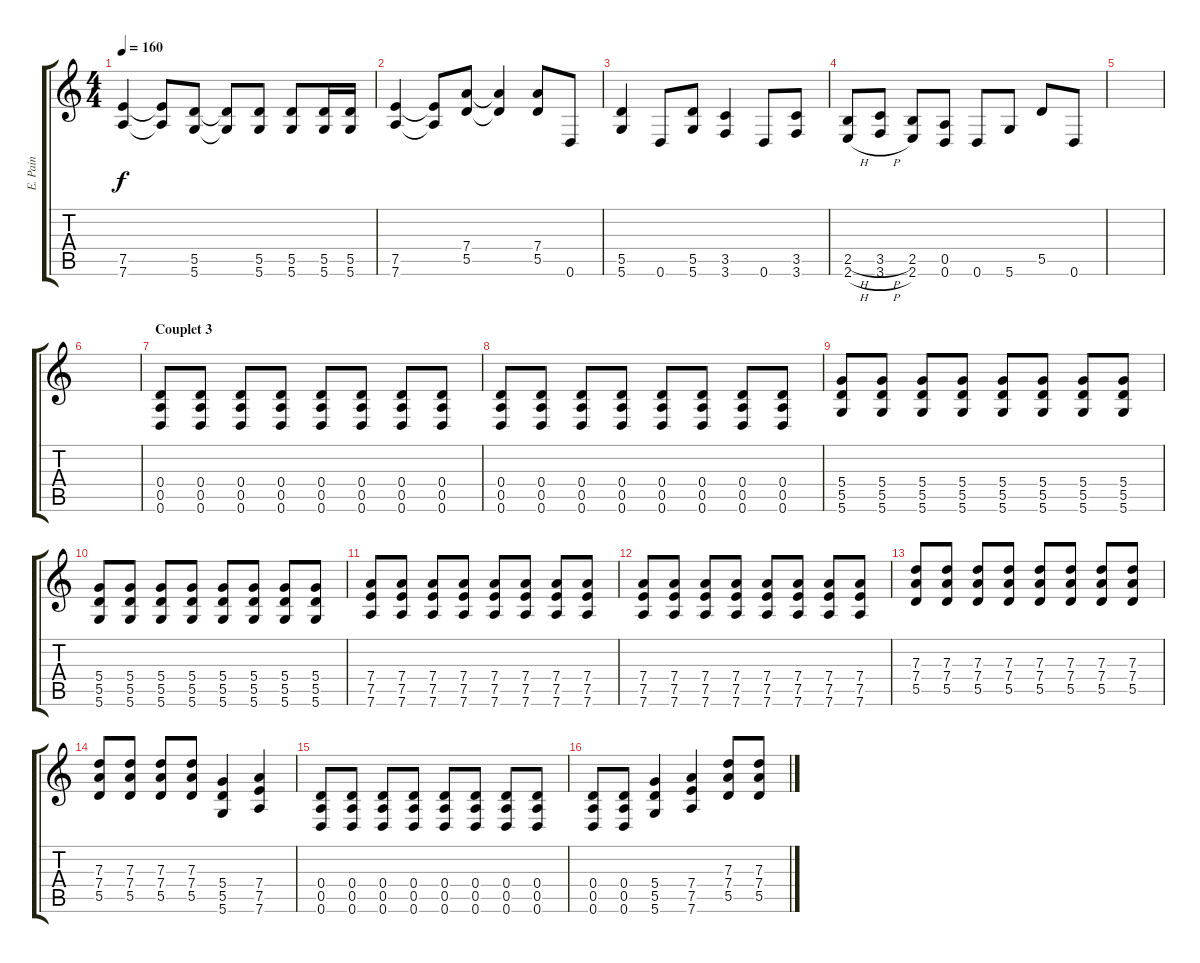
\track ("E. Pain" "E. Pain") {instrument distortionguitar}
\staff {score tabs}
\tuning (E4 B3 G3 D3 A2 D2) {hide}
\ts (4 4)
\tempo 160
\clef g2
\ks c
(7.5 7.6).4{dy f} (7.5{t} 7.6{t}).8 (5.5 5.6).8 (5.5{t} 5.6{t}).8 (5.5 5.6).8 (5.5 5.6).8 (5.5 5.6).16 (5.5 5.6).16 |
(7.5 7.6).4 (7.5{t} 7.6{t}).8 (7.4 5.5).8 (7.4{t} 5.5{t}).4 (7.4 5.5).8 0.6.8 |
(5.5 5.6).4 0.6.8 (5.5 5.6).8 (3.5 3.6).4 0.6.8 (3.5 3.6).8 |
(2.5{h} 2.6{h}).8 (3.5{h} 3.6{h}).8 (2.5 2.6).8 (0.5 0.6).8 0.6.8 5.6.8 5.5.8 0.6.8 |
|
|
\section ("" "Couplet 3")
(0.4 0.5 0.6).8 (0.4 0.5 0.6).8 (0.4 0.5 0.6).8 (0.4 0.5 0.6).8 (0.4 0.5 0.6).8 (0.4 0.5 0.6).8 (0.4 0.5 0.6).8 (0.4 0.5 0.6).8 |
(0.4 0.5 0.6).8 (0.4 0.5 0.6).8 (0.4 0.5 0.6).8 (0.4 0.5 0.6).8 (0.4 0.5 0.6).8 (0.4 0.5 0.6).8 (0.4 0.5 0.6).8 (0.4 0.5 0.6).8 |
(5.4 5.5 5.6).8 (5.4 5.5 5.6).8 (5.4 5.5 5.6).8 (5.4 5.5 5.6).8 (5.4 5.5 5.6).8 (5.4 5.5 5.6).8 (5.4 5.5 5.6).8 (5.4 5.5 5.6).8 |
(5.4 5.5 5.6).8 (5.4 5.5 5.6).8 (5.4 5.5 5.6).8 (5.4 5.5 5.6).8 (5.4 5.5 5.6).8 (5.4 5.5 5.6).8 (5.4 5.5 5.6).8 (5.4 5.5 5.6).8 |
(7.4 7.5 7.6).8 (7.4 7.5 7.6).8 (7.4 7.5 7.6).8 (7.4 7.5 7.6).8 (7.4 7.5 7.6).8 (7.4 7.5 7.6).8 (7.4 7.5 7.6).8 (7.4 7.5 7.6).8 |
(7.4 7.5 7.6).8 (7.4 7.5 7.6).8 (7.4 7.5 7.6).8 (7.4 7.5 7.6).8 (7.4 7.5 7.6).8 (7.4 7.5 7.6).8 (7.4 7.5 7.6).8 (7.4 7.5 7.6).8 |
(7.3 7.4 5.5).8 (7.3 7.4 5.5).8 (7.3 7.4 5.5).8 (7.3 7.4 5.5).8 (7.3 7.4 5.5).8 (7.3 7.4 5.5).8 (7.3 7.4 5.5).8 (7.3 7.4 5.5).8 |
(7.3 7.4 5.5).8 (7.3 7.4 5.5).8 (7.3 7.4 5.5).8 (7.3 7.4 5.5).8 (5.4 5.5 5.6).4 (7.4 7.5 7.6).4 |
(0.4 0.5 0.6).8 (0.4 0.5 0.6).8 (0.4 0.5 0.6).8 (0.4 0.5 0.6).8 (0.4 0.5 0.6).8 (0.4 0.5 0.6).8 (0.4 0.5 0.6).8 (0.4 0.5 0.6).8 |
(0.4 0.5 0.6).8 (0.4 0.5 0.6).8 (5.4 5.5 5.6).4 (7.4 7.5 7.6).4 (7.3 7.4 5.5).8 (7.3 7.4 5.5).8
